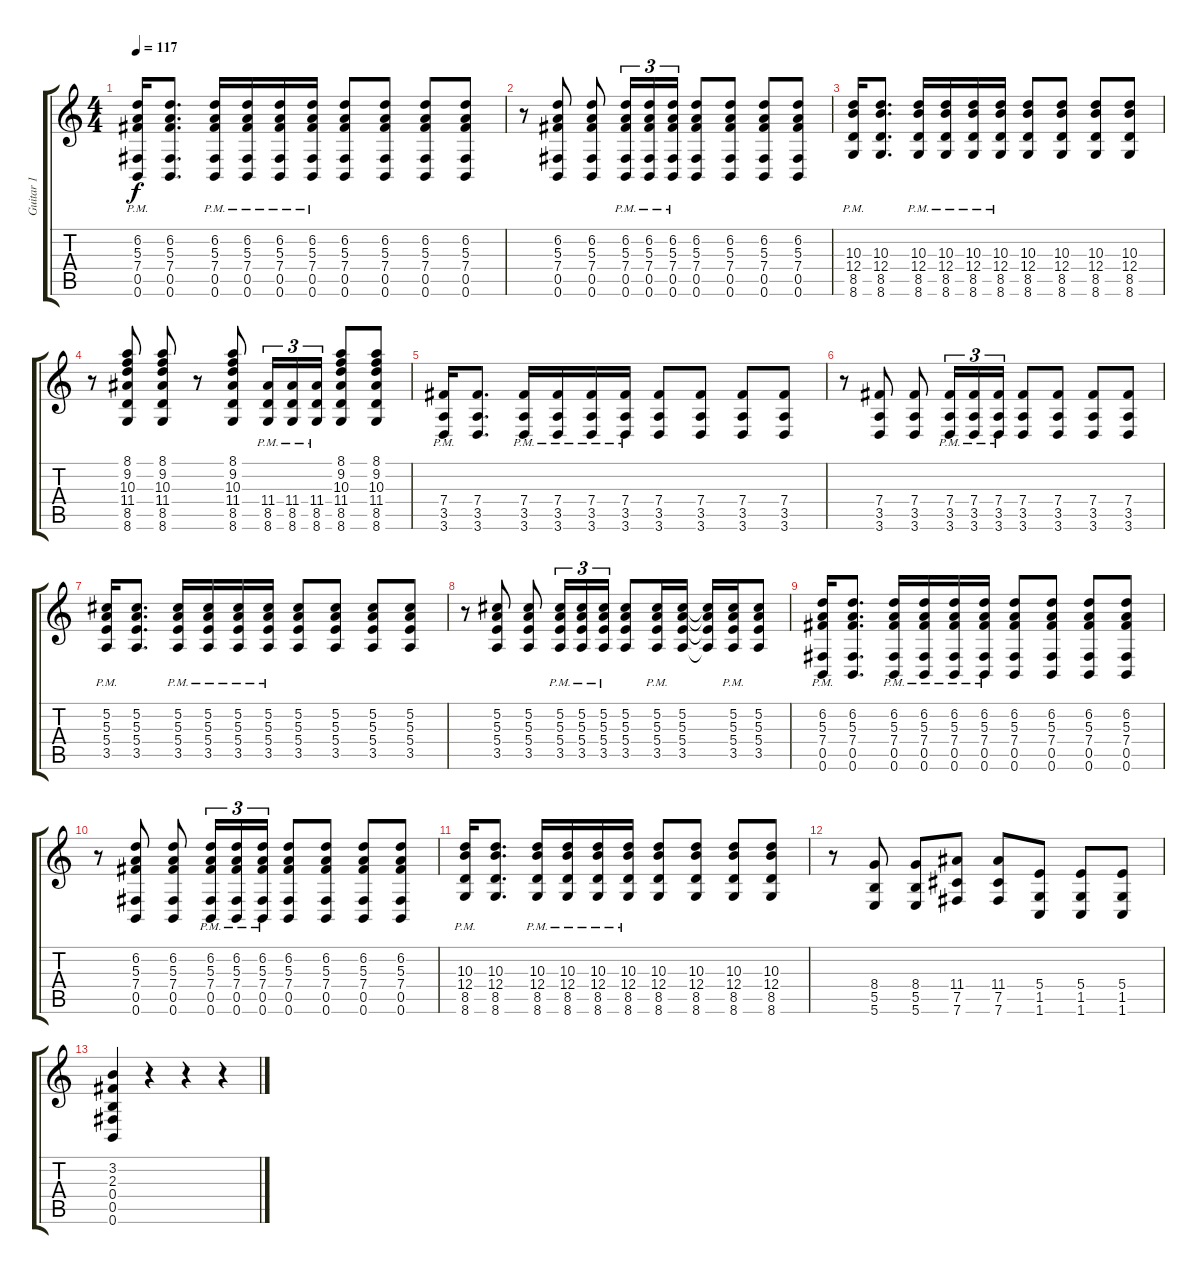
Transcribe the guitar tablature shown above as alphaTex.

\track ("Guitar 1" "Guitar 1") {instrument overdrivenguitar}
\staff {score tabs}
\tuning (Db4 Ab3 E3 B2 Gb2 B1) {hide}
\ts (4 4)
\tempo 117
\clef g2
\ks c
(6.2{pm} 5.3{pm} 7.4{pm} 0.5{pm} 0.6{pm}).16{dy f} (6.2 5.3 7.4 0.5 0.6).8{d} (6.2{pm} 5.3{pm} 7.4{pm} 0.5{pm} 0.6{pm}).16 (6.2{pm} 5.3{pm} 7.4{pm} 0.5{pm} 0.6{pm}).16 (6.2{pm} 5.3{pm} 7.4{pm} 0.5{pm} 0.6{pm}).16 (6.2{pm} 5.3{pm} 7.4{pm} 0.5{pm} 0.6{pm}).16 (6.2 5.3 7.4 0.5 0.6).8 (6.2 5.3 7.4 0.5 0.6).8 (6.2 5.3 7.4 0.5 0.6).8 (6.2 5.3 7.4 0.5 0.6).8 |
r.8 (6.2 5.3 7.4 0.5 0.6).8 (6.2 5.3 7.4 0.5 0.6).8 (6.2{pm} 5.3{pm} 7.4{pm} 0.5{pm} 0.6{pm}).16{tu (3 2)} (6.2{pm} 5.3{pm} 7.4{pm} 0.5{pm} 0.6{pm}).16{tu (3 2)} (6.2{pm} 5.3{pm} 7.4{pm} 0.5{pm} 0.6{pm}).16{tu (3 2)} (6.2 5.3 7.4 0.5 0.6).8 (6.2 5.3 7.4 0.5 0.6).8 (6.2 5.3 7.4 0.5 0.6).8 (6.2 5.3 7.4 0.5 0.6).8 |
(10.3{pm} 12.4{pm} 8.5{pm} 8.6{pm}).16 (10.3 12.4 8.5 8.6).8{d} (10.3{pm} 12.4{pm} 8.5{pm} 8.6{pm}).16 (10.3{pm} 12.4{pm} 8.5{pm} 8.6{pm}).16 (10.3{pm} 12.4{pm} 8.5{pm} 8.6{pm}).16 (10.3{pm} 12.4{pm} 8.5{pm} 8.6{pm}).16 (10.3 12.4 8.5 8.6).8 (10.3 12.4 8.5 8.6).8 (10.3 12.4 8.5 8.6).8 (10.3 12.4 8.5 8.6).8 |
r.8 (8.1 9.2 10.3 11.4 8.5 8.6).8 (8.1 9.2 10.3 11.4 8.5 8.6).8 r.8 (8.1 9.2 10.3 11.4 8.5 8.6).8 (11.4{pm} 8.5{pm} 8.6{pm}).16{tu (3 2)} (11.4{pm} 8.5{pm} 8.6{pm}).16{tu (3 2)} (11.4{pm} 8.5{pm} 8.6{pm}).16{tu (3 2)} (8.1 9.2 10.3 11.4 8.5 8.6).8 (8.1 9.2 10.3 11.4 8.5 8.6).8 |
(7.4{pm} 3.5{pm} 3.6{pm}).16 (7.4 3.5 3.6).8{d} (7.4{pm} 3.5{pm} 3.6{pm}).16 (7.4{pm} 3.5{pm} 3.6{pm}).16 (7.4{pm} 3.5{pm} 3.6{pm}).16 (7.4{pm} 3.5{pm} 3.6{pm}).16 (7.4 3.5 3.6).8 (7.4 3.5 3.6).8 (7.4 3.5 3.6).8 (7.4 3.5 3.6).8 |
r.8 (7.4 3.5 3.6).8 (7.4 3.5 3.6).8 (7.4{pm} 3.5{pm} 3.6{pm}).16{tu (3 2)} (7.4{pm} 3.5{pm} 3.6{pm}).16{tu (3 2)} (7.4{pm} 3.5{pm} 3.6{pm}).16{tu (3 2)} (7.4 3.5 3.6).8 (7.4 3.5 3.6).8 (7.4 3.5 3.6).8 (7.4 3.5 3.6).8 |
(5.2{pm} 5.3{pm} 5.4{pm} 3.5{pm}).16 (5.2 5.3 5.4 3.5).8{d} (5.2{pm} 5.3{pm} 5.4{pm} 3.5{pm}).16 (5.2{pm} 5.3{pm} 5.4{pm} 3.5{pm}).16 (5.2{pm} 5.3{pm} 5.4{pm} 3.5{pm}).16 (5.2{pm} 5.3{pm} 5.4{pm} 3.5{pm}).16 (5.2 5.3 5.4 3.5).8 (5.2 5.3 5.4 3.5).8 (5.2 5.3 5.4 3.5).8 (5.2 5.3 5.4 3.5).8 |
r.8 (5.2 5.3 5.4 3.5).8 (5.2 5.3 5.4 3.5).8 (5.2{pm} 5.3{pm} 5.4{pm} 3.5{pm}).16{tu (3 2)} (5.2{pm} 5.3{pm} 5.4{pm} 3.5{pm}).16{tu (3 2)} (5.2{pm} 5.3{pm} 5.4{pm} 3.5{pm}).16{tu (3 2)} (5.2 5.3 5.4 3.5).8 (5.2{pm} 5.3{pm} 5.4{pm} 3.5{pm}).16 (5.2 5.3 5.4 3.5).16 (5.2{t} 5.3{t} 5.4{t} 3.5{t}).16 (5.2{pm} 5.3{pm} 5.4{pm} 3.5{pm}).16 (5.2 5.3 5.4 3.5).8 |
(6.2{pm} 5.3{pm} 7.4{pm} 0.5{pm} 0.6{pm}).16 (6.2 5.3 7.4 0.5 0.6).8{d} (6.2{pm} 5.3{pm} 7.4{pm} 0.5{pm} 0.6{pm}).16 (6.2{pm} 5.3{pm} 7.4{pm} 0.5{pm} 0.6{pm}).16 (6.2{pm} 5.3{pm} 7.4{pm} 0.5{pm} 0.6{pm}).16 (6.2{pm} 5.3{pm} 7.4{pm} 0.5{pm} 0.6{pm}).16 (6.2 5.3 7.4 0.5 0.6).8 (6.2 5.3 7.4 0.5 0.6).8 (6.2 5.3 7.4 0.5 0.6).8 (6.2 5.3 7.4 0.5 0.6).8 |
r.8 (6.2 5.3 7.4 0.5 0.6).8 (6.2 5.3 7.4 0.5 0.6).8 (6.2{pm} 5.3{pm} 7.4{pm} 0.5{pm} 0.6{pm}).16{tu (3 2)} (6.2{pm} 5.3{pm} 7.4{pm} 0.5{pm} 0.6{pm}).16{tu (3 2)} (6.2{pm} 5.3{pm} 7.4{pm} 0.5{pm} 0.6{pm}).16{tu (3 2)} (6.2 5.3 7.4 0.5 0.6).8 (6.2 5.3 7.4 0.5 0.6).8 (6.2 5.3 7.4 0.5 0.6).8 (6.2 5.3 7.4 0.5 0.6).8 |
(10.3{pm} 12.4{pm} 8.5{pm} 8.6{pm}).16 (10.3 12.4 8.5 8.6).8{d} (10.3{pm} 12.4{pm} 8.5{pm} 8.6{pm}).16 (10.3{pm} 12.4{pm} 8.5{pm} 8.6{pm}).16 (10.3{pm} 12.4{pm} 8.5{pm} 8.6{pm}).16 (10.3{pm} 12.4{pm} 8.5{pm} 8.6{pm}).16 (10.3 12.4 8.5 8.6).8 (10.3 12.4 8.5 8.6).8 (10.3 12.4 8.5 8.6).8 (10.3 12.4 8.5 8.6).8 |
r.8 (8.4 5.5 5.6).8 (8.4 5.5 5.6).8 (11.4 7.5 7.6).8 (11.4 7.5 7.6).8 (5.4 1.5 1.6).8 (5.4 1.5 1.6).8 (5.4 1.5 1.6).8 |
(3.2 2.3 0.4 0.5 0.6).4 r.4 r.4 r.4
